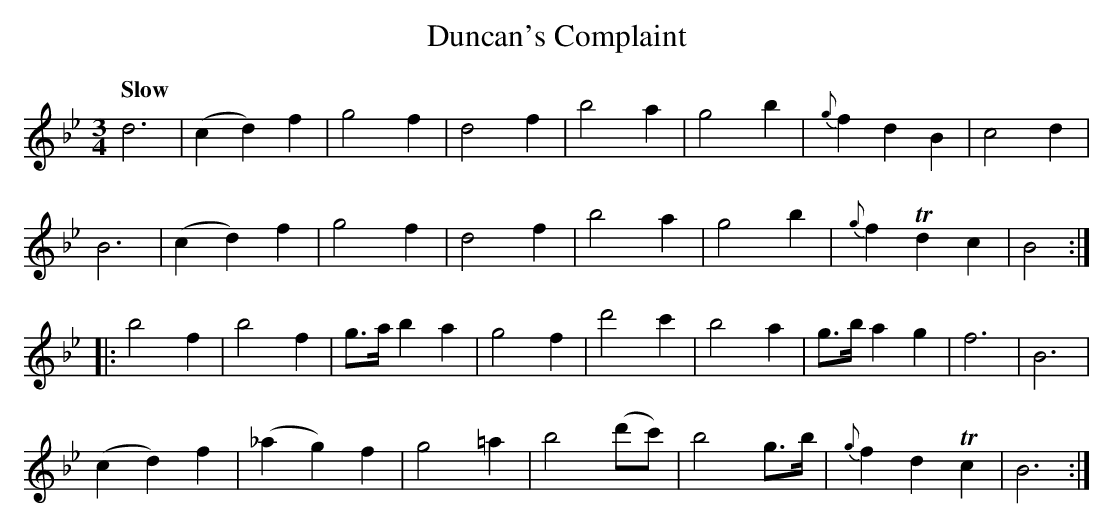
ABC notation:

X:1
T:Duncan's Complaint
M:3/4
L:1/8
Q:"Slow"
K:Bb
d6|(c2d2)f2|g4 f2|d4f2|b4a2|g4b2|{g}f2d2B2|c4d2|
B6|(c2d2)f2|g4f2|d4f2|b4a2|g4b2|{g}f2Td2c2|B4:|
|:b4f2|b4f2|g>a b2a2|g4 f2|d'4 c'2|b4a2|g>b a2g2|f6|B6|
(c2d2)f2|(_a2g2)f2|g4 =a2|b4 (d'c')|b4 g>b|{g}f2d2Tc2|B6:|]
